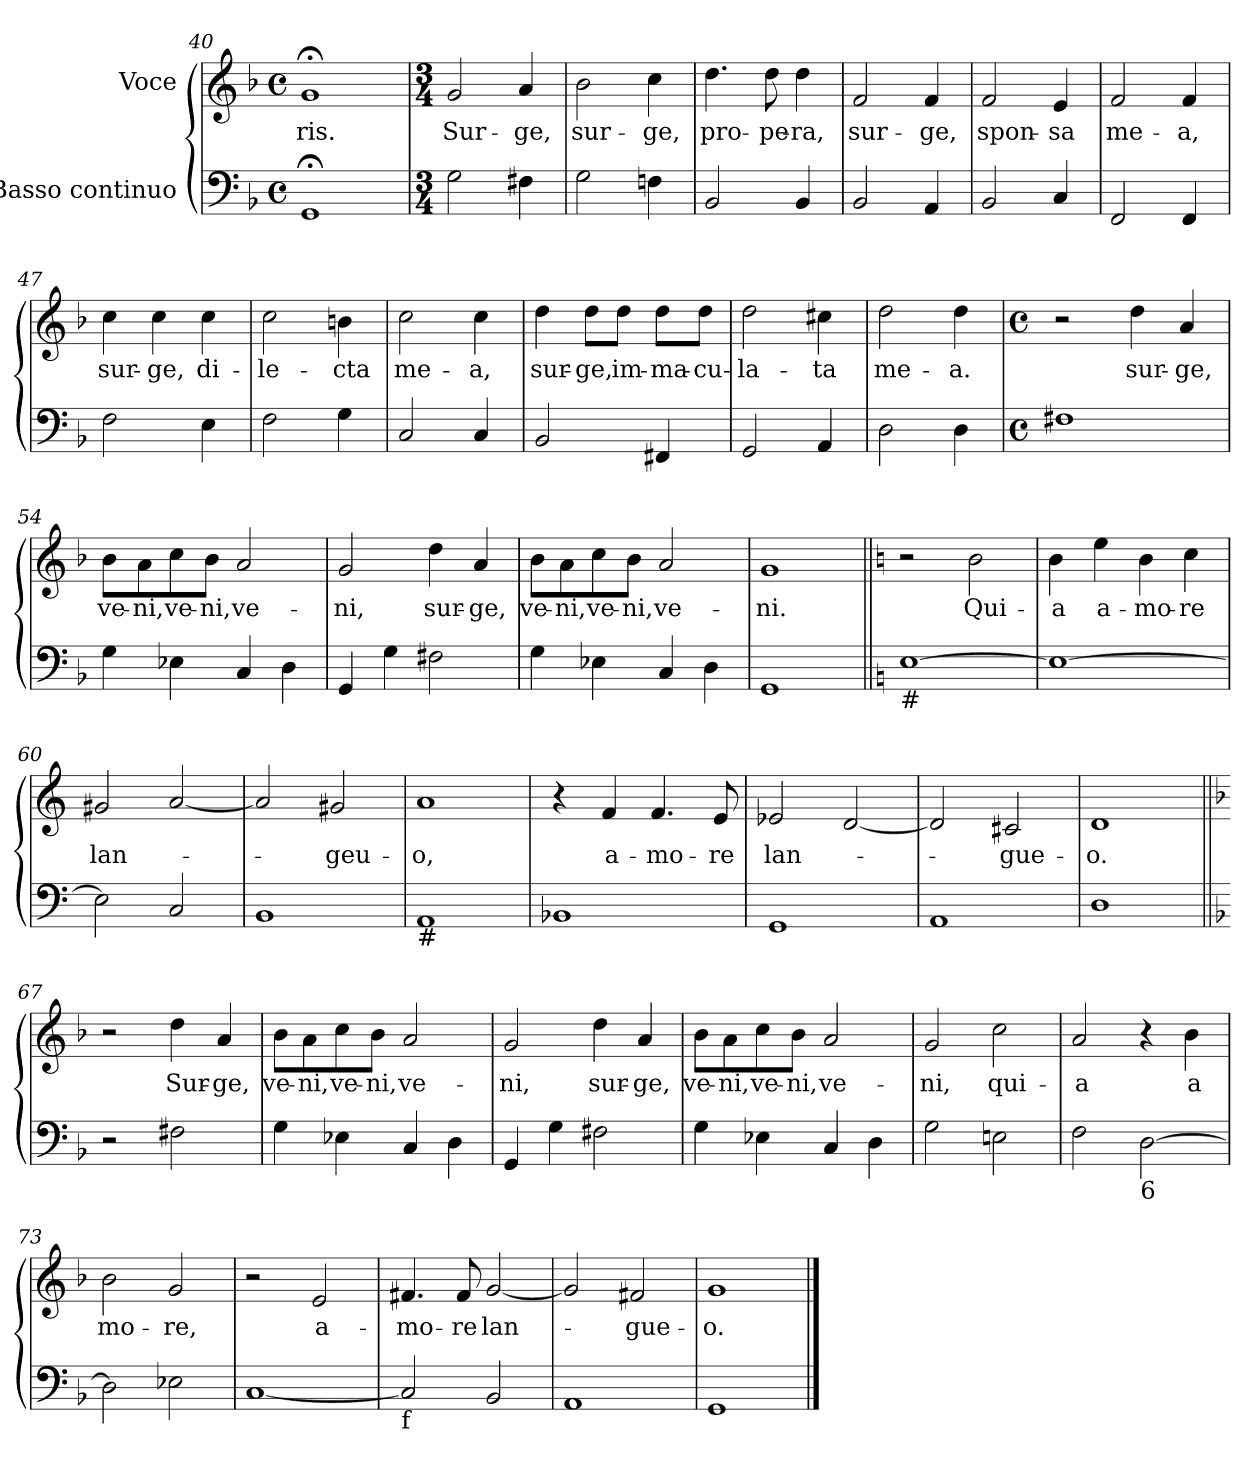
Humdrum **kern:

**kern	**kern	**text
*part2	*part1	*part1
*staff2	*staff1	*staff1
*I"Basso continuo	*I"Voce	*
*clefF4	*clefG2	*
*k[b-]	*k[b-]	*
*d:	*d:	*
*M4/4	*M4/4	*
*met(c)	*met(c)	*
=40	=40	=40
!	!	!LO:LY:b
1GG;	1g;	-ris.
=41	=41	=41
*M3/4	*M3/4	*
!	!	!LO:LY:b
2G\	2g/	Sur-
!	!	!LO:LY:b
4F#X\	4a/	-ge,
=42	=42	=42
!	!	!LO:LY:b
2G\	2b-\	sur-
!	!	!LO:LY:b
4Fn\	4cc\	-ge,
=43	=43	=43
!	!	!LO:LY:b
2BB-/	4.dd\	pro-
!	!	!LO:LY:b
.	8dd\	-pe-
!	!	!LO:LY:b
4BB-/	4dd\	-ra,
!!LO:LB:g=z
=44	=44	=44
!	!	!LO:LY:b
2BB-/	2f/	sur-
!	!	!LO:LY:b
4AA/	4f/	-ge,
=45	=45	=45
!	!	!LO:LY:b
2BB-/	2f/	spon-
!	!	!LO:LY:b
4C/	4e/	-sa
=46	=46	=46
!	!	!LO:LY:b
2FF/	2f/	me-
!	!	!LO:LY:b
4FF/	4f/	-a,
=47	=47	=47
!	!	!LO:LY:b
2F\	4cc\	sur-
!	!	!LO:LY:b
.	4cc\	-ge,
!	!	!LO:LY:b
4E\	4cc\	di-
=48	=48	=48
!	!	!LO:LY:b
2F\	2cc\	-le-
!	!	!LO:LY:b
4G\	4bn\	-cta
=49	=49	=49
!	!	!LO:LY:b
2C/	2cc\	me-
!	!	!LO:LY:b
4C/	4cc\	-a,
=50	=50	=50
!	!	!LO:LY:b
2BB-/	4dd\	sur-
!	!	!LO:LY:b
.	8dd\L	-ge,
!	!	!LO:LY:b
.	8dd\J	im-
!	!	!LO:LY:b
4FF#X/	8dd\L	-ma-
!	!	!LO:LY:b
.	8dd\J	-cu-
=51	=51	=51
!	!	!LO:LY:b
2GG/	2dd\	-la-
!	!	!LO:LY:b
4AA/	4cc#X\	-ta
=52	=52	=52
!	!	!LO:LY:b
2D\	2dd\	me-
!	!	!LO:LY:b
4D\	4dd\	-a.
!!LO:LB:g=z
=53	=53	=53
*M4/4	*M4/4	*
*met(c)	*met(c)	*
1F#X	2r	.
!	!	!LO:LY:b
.	4dd\	sur-
!	!	!LO:LY:b
.	4a/	-ge,
=54	=54	=54
!	!	!LO:LY:b
4G\	8b-\L	ve-
!	!	!LO:LY:b
.	8a\	-ni,
!	!	!LO:LY:b
4E-X\	8cc\	ve-
!	!	!LO:LY:b
.	8b-\J	-ni,
!	!	!LO:LY:b
4C/	2a/	ve-
4D\	.	.
=55	=55	=55
!	!	!LO:LY:b
4GG/	2g/	-ni,
4G\	.	.
!	!	!LO:LY:b
2F#X\	4dd\	sur-
!	!	!LO:LY:b
.	4a/	-ge,
=56	=56	=56
!	!	!LO:LY:b
4G\	8b-\L	ve-
!	!	!LO:LY:b
.	8a\	-ni,
!	!	!LO:LY:b
4E-X\	8cc\	ve-
!	!	!LO:LY:b
.	8b-\J	-ni,
!	!	!LO:LY:b
4C/	2a/	ve-
4D\	.	.
=57	=57	=57
!	!	!LO:LY:b
1GG	1g	-ni.
=58||	=58||	=58||
*k[]	*k[]	*
*a:	*a:	*
!LO:TX:b:t=#	!	!
[>1E	2r	.
!	!	!LO:LY:b
.	2b\	Qui-
=59	=59	=59
!	!	!LO:LY:b
1E_	4b\	-a
!	!	!LO:LY:b
.	4ee\	a-
!	!	!LO:LY:b
.	4b\	-mo-
!	!	!LO:LY:b
.	4cc\	-re
=60	=60	=60
!	!	!LO:LY:b
2E\]	2g#X/	lan-
2C/	[<2a/	.
=61	=61	=61
1BB	2a/]	.
!	!	!LO:LY:b
.	2g#X/	-geu-
!!LO:LB:g=z
=62	=62	=62
!LO:TX:b:t=#	!	!
!	!	!LO:LY:b
1AA	1a	-o,
=63	=63	=63
1BB-X	4r	.
!	!	!LO:LY:b
.	4f/	a-
!	!	!LO:LY:b
.	4.f/	-mo-
!	!	!LO:LY:b
.	8e/	-re
=64	=64	=64
!	!	!LO:LY:b
1GG	2e-X/	lan-
.	[<2d/	.
=65	=65	=65
1AA	2d/]	.
!	!	!LO:LY:b
.	2c#X/	-gue-
=66	=66	=66
!	!	!LO:LY:b
1D	1d	-o.
=67||	=67||	=67||
*k[b-]	*k[b-]	*
*d:	*d:	*
2r	2r	.
!	!	!LO:LY:b
2F#X\	4dd\	Sur-
!	!	!LO:LY:b
.	4a/	-ge,
=68	=68	=68
!	!	!LO:LY:b
4G\	8b-\L	ve-
!	!	!LO:LY:b
.	8a\	-ni,
!	!	!LO:LY:b
4E-X\	8cc\	ve-
!	!	!LO:LY:b
.	8b-\J	-ni,
!	!	!LO:LY:b
4C/	2a/	ve-
4D\	.	.
=69	=69	=69
!	!	!LO:LY:b
4GG/	2g/	-ni,
4G\	.	.
!	!	!LO:LY:b
2F#X\	4dd\	sur-
!	!	!LO:LY:b
.	4a/	-ge,
!!LO:LB:g=z
=70	=70	=70
!	!	!LO:LY:b
4G\	8b-\L	ve-
!	!	!LO:LY:b
.	8a\	-ni,
!	!	!LO:LY:b
4E-X\	8cc\	ve-
!	!	!LO:LY:b
.	8b-\J	-ni,
!	!	!LO:LY:b
4C/	2a/	ve-
4D\	.	.
=71	=71	=71
!	!	!LO:LY:b
2G\	2g/	-ni,
!	!	!LO:LY:b
2En\	2cc\	qui-
=72	=72	=72
!	!	!LO:LY:b
2F\	2a/	-a
!LO:TX:b:t=6	!	!
[>2D\	4r	.
!	!	!LO:LY:b
.	4b-\	a
=73	=73	=73
!	!	!LO:LY:b
2D\]	2b-\	mo-
!	!	!LO:LY:b
2E-X\	2g/	-re,
=74	=74	=74
[<1C	2r	.
!	!	!LO:LY:b
.	2e/	a-
=75	=75	=75
!LO:TX:b:t=f	!	!
!	!	!LO:LY:b
2C/]	4.f#X/	-mo-
!	!	!LO:LY:b
.	8f#/	-re
!	!	!LO:LY:b
2BB-/	[<2g/	lan-
=76	=76	=76
1AA	2g/]	.
!	!	!LO:LY:b
.	2f#X/	-gue-
=77	=77	=77
!	!	!LO:LY:b
1GG	1g	-o.
==	==	==
*-	*-	*-
